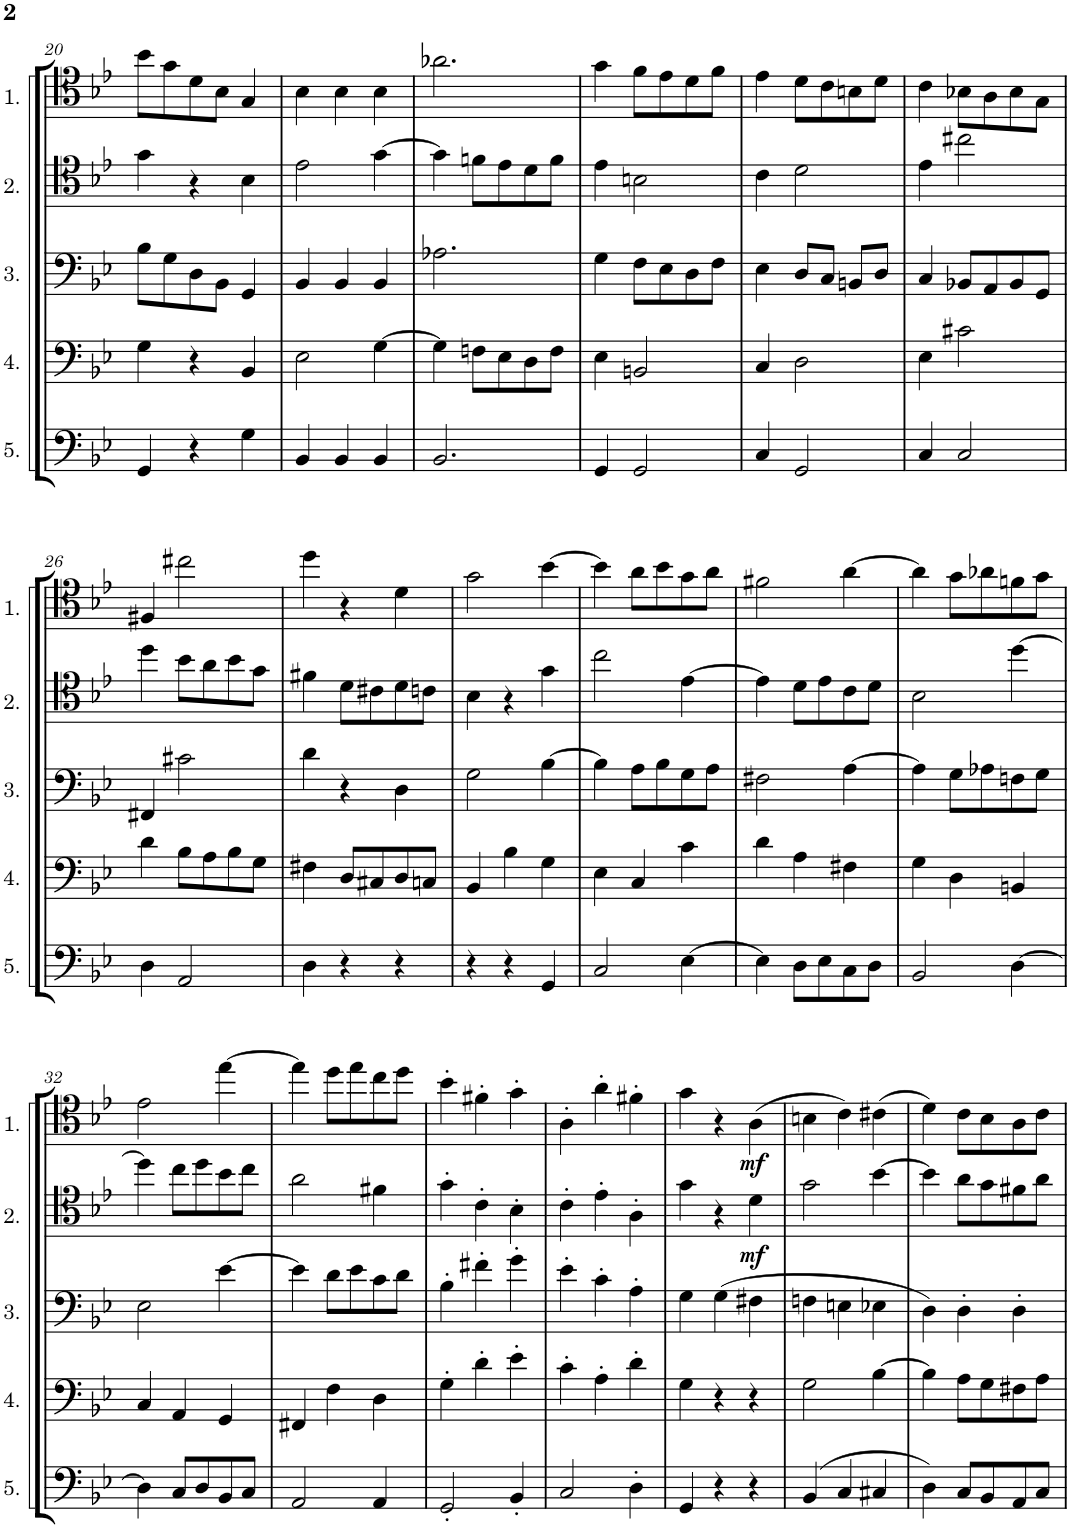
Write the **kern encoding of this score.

**kern	**kern	**kern	**kern	**dynam	**kern	**dynam
*part5	*part4	*part3	*part2	*part2	*part1	*part1
*staff5	*staff4	*staff3	*staff2	*staff2	*staff1	*staff1
*I"Cello 5	*I"Cello 4	*I"Cello 3	*I"Cello 2	*	*I"Cello 1	*
!!LO:PB:g=z
*clefF4	*clefF4	*clefF4	*clefC4	*	*clefC4	*
*k[b-e-]	*k[b-e-]	*k[b-e-]	*k[b-e-]	*	*k[b-e-]	*
*M3/4	*M3/4	*M3/4	*M3/4	*	*M3/4	*
=20	=20	=20	=20	=20	=20	=20
4GG/	4G\	8B-\L	4g\	.	8b-\L	.
.	.	8G\	.	.	8g\	.
4r	4r	8D\	4r	.	8d\	.
.	.	8BB-\J	.	.	8B-\J	.
4G\	4BB-/	4GG/	4B-\	.	4G/	.
=21	=21	=21	=21	=21	=21	=21
4BB-/	2E-\	4BB-/	2e-\	.	4B-\	.
4BB-/	.	4BB-/	.	.	4B-\	.
4BB-/	[4G\	4BB-/	[4g\	.	4B-\	.
=22	=22	=22	=22	=22	=22	=22
2.BB-/	4G\]	2.A-X\	4g\]	.	2.a-X\	.
.	8Fn\L	.	8fn\L	.	.	.
.	8E-\	.	8e-\	.	.	.
.	8D\	.	8d\	.	.	.
.	8F\J	.	8f\J	.	.	.
=23	=23	=23	=23	=23	=23	=23
4GG/	4E-\	4G\	4e-\	.	4g\	.
2GG/	2BBn/	8F\L	2Bn\	.	8f\L	.
.	.	8E-\	.	.	8e-\	.
.	.	8D\	.	.	8d\	.
.	.	8F\J	.	.	8f\J	.
=24	=24	=24	=24	=24	=24	=24
4C/	4C/	4E-\	4c\	.	4e-\	.
2GG/	2D\	8D/L	2d\	.	8d\L	.
.	.	8C/J	.	.	8c\	.
.	.	8BBn/L	.	.	8Bn\	.
.	.	8D/J	.	.	8d\J	.
=25	=25	=25	=25	=25	=25	=25
4C/	4E-\	4C/	4e-\	.	4c\	.
2C/	2c#X\	8BB-X/L	2cc#X\	.	8B-X\L	.
.	.	8AA/	.	.	8A\	.
.	.	8BB-/	.	.	8B-\	.
.	.	8GG/J	.	.	8G\J	.
!!LO:LB:g=z
=26	=26	=26	=26	=26	=26	=26
4D\	4d\	4FF#X/	4dd\	.	4F#X/	.
2AA/	8B-\L	2c#X\	8b-\L	.	2cc#X\	.
.	8A\	.	8a\	.	.	.
.	8B-\	.	8b-\	.	.	.
.	8G\J	.	8g\J	.	.	.
=27	=27	=27	=27	=27	=27	=27
4D\	4F#X\	4d\	4f#X\	.	4dd\	.
4r	8D/L	4r	8d\L	.	4r	.
.	8C#X/	.	8c#X\	.	.	.
4r	8D/	4D\	8d\	.	4d\	.
.	8Cn/J	.	8cn\J	.	.	.
=28	=28	=28	=28	=28	=28	=28
4r	4BB-/	2G\	4B-\	.	2g\	.
4r	4B-\	.	4r	.	.	.
4GG/	4G\	[4B-\	4g\	.	[4b-\	.
=29	=29	=29	=29	=29	=29	=29
2C/	4E-\	4B-\]	2cc\	.	4b-\]	.
.	4C/	8A\L	.	.	8a\L	.
.	.	8B-\	.	.	8b-\	.
[4E-\	4c\	8G\	[4e-\	.	8g\	.
.	.	8A\J	.	.	8a\J	.
=30	=30	=30	=30	=30	=30	=30
4E-\]	4d\	2F#X\	4e-\]	.	2f#X\	.
8D\L	4A\	.	8d\L	.	.	.
8E-\	.	.	8e-\	.	.	.
8C\	4F#X\	[4A\	8c\	.	[4a\	.
8D\J	.	.	8d\J	.	.	.
=31	=31	=31	=31	=31	=31	=31
2BB-/	4G\	4A\]	2B-\	.	4a\]	.
.	4D\	8G\L	.	.	8g\L	.
.	.	8A-X\	.	.	8a-X\	.
[4D\	4BBn/	8Fn\	[4dd\	.	8fn\	.
.	.	8G\J	.	.	8g\J	.
!!LO:LB:g=z
=32	=32	=32	=32	=32	=32	=32
4D\]	4C/	2E-\	4dd\]	.	2e-\	.
8C/L	4AA/	.	8cc\L	.	.	.
8D/	.	.	8dd\	.	.	.
8BB-/	4GG/	[4e-\	8b-\	.	[4ee-\	.
8C/J	.	.	8cc\J	.	.	.
=33	=33	=33	=33	=33	=33	=33
2AA/	4FF#X/	4e-\]	2a\	.	4ee-\]	.
.	4F\	8d\L	.	.	8dd\L	.
.	.	8e-\	.	.	8ee-\	.
4AA/	4D\	8c\	4f#X\	.	8cc\	.
.	.	8d\J	.	.	8dd\J	.
=34	=34	=34	=34	=34	=34	=34
2GG'/	4G'\	4B-'\	4g'\	.	4b-'\	.
.	4d'\	4f#X'\	4c'\	.	4f#X'\	.
4BB-'/	4e-'\	4g'\	4B-'\	.	4g'\	.
=35	=35	=35	=35	=35	=35	=35
2C/	4c'\	4e-'\	4c'\	.	4A'\	.
.	4A'\	4c'\	4e-'\	.	4a'\	.
4D'\	4d'\	4A'\	4A'\	.	4f#X'\	.
=36	=36	=36	=36	=36	=36	=36
4GG/	4G\	4G\	4g\	.	4g\	.
4r	4r	(4G\	4r	.	4r	.
!	!	!	!	!LO:DY:b	!	!LO:DY:b
4r	4r	4F#X\	4d\	mf	(4A\	mf
=37	=37	=37	=37	=37	=37	=37
(4BB-/	2G\	4Fn\	2g\	.	4Bn\	.
4C/	.	4En\	.	.	4c\)	.
4C#X/	[4B-\	4E-X\	[4b-\	.	(4c#X\	.
=38	=38	=38	=38	=38	=38	=38
4D\)	4B-\]	4D\)	4b-\]	.	4d\)	.
8C/L	8A\L	4D'\	8a\L	.	8c\L	.
8BB-/	8G\	.	8g\	.	8B-\	.
8AA/	8F#X\	4D'\	8f#X\	.	8A\	.
8C/J	8A\J	.	8a\J	.	8c\J	.
=	=	=	=	=	=	=
*-	*-	*-	*-	*-	*-	*-
